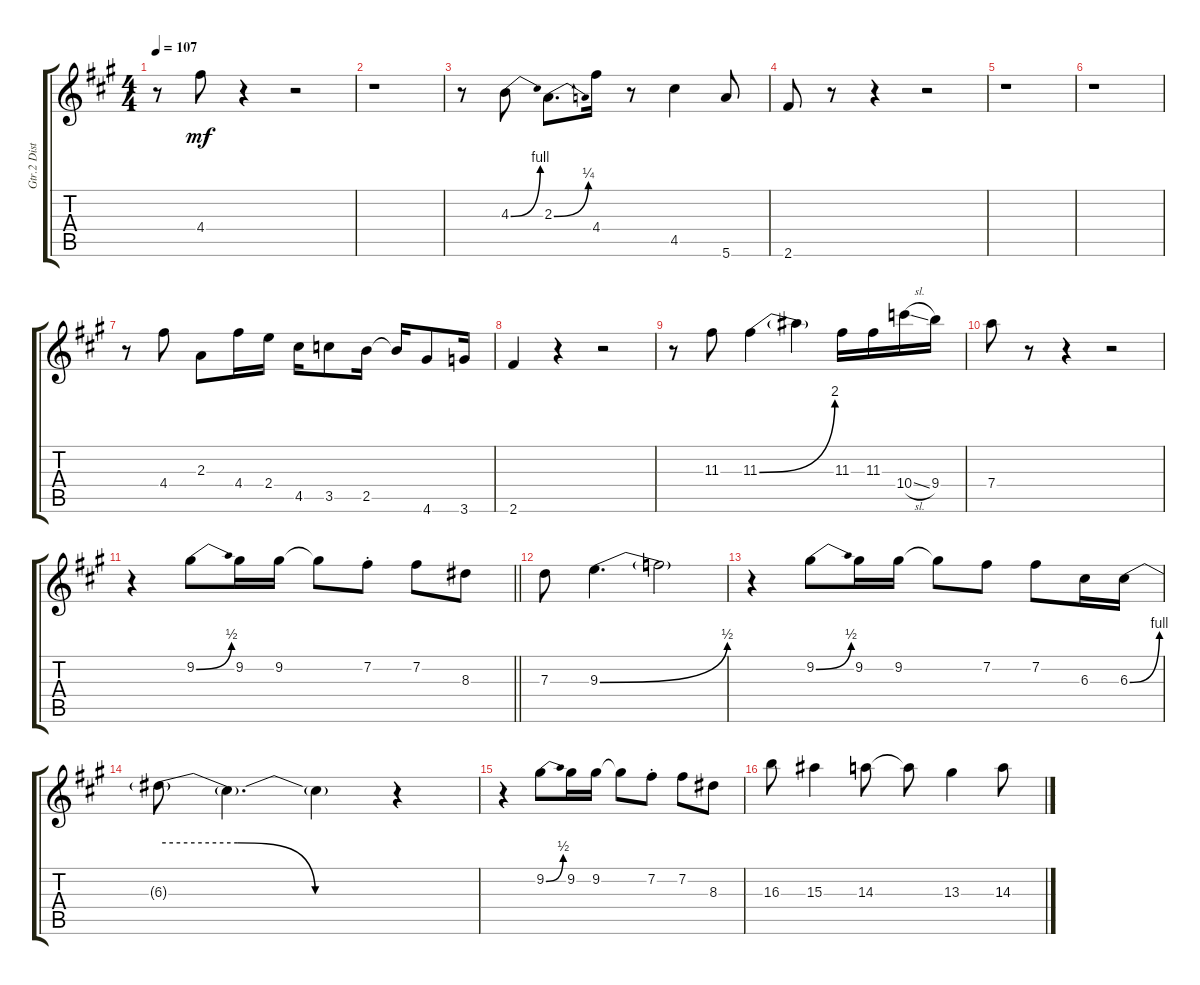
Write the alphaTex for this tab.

\track ("Gtr.2 Distortion Gtr.(Slight Dist)" "Gtr.2 Dist") {instrument distortionguitar}
\staff {score tabs}
\tuning (E4 B3 G3 D4 A3 E3) {hide}
\ts (4 4)
\tempo 107
\clef g2
\ks a
r.8{dy mf} 4.4.8 r.4 r.2 |
r.1 |
r.8 4.3{be (bend 0 0 60 4)}.8 2.3{be (bend 0 0 60 1)}.8{d} 4.4.16 r.8 4.5.4 5.6.8 |
2.6.8 r.8 r.4 r.2 |
r.1 |
r.1 |
r.8 4.4.8 2.3.8 4.4.16 2.4.16 4.5.16 3.5.8 2.5.16 2.5{t}.16 4.6.8 3.6.16 |
2.6.4 r.4 r.2 |
r.8 11.3.8 11.3{be (bend 0 0 60 8)}.4 11.3{t}.4 11.3.16 11.3.16 10.4{sl}.16 9.4.16 |
7.4.8 r.8 r.4 r.2 |
\barLineRight lightlight
r.4 9.2{be (bend 0 0 60 2)}.8 9.2.16 9.2.16 9.2{t}.8 7.2{st}.8 7.2.8 8.3.8 |
7.3.8 9.3{be (bend 0 0 60 2)}.4{d} 9.3{t}.2 |
r.4 9.2{be (bend 0 0 60 2)}.8 9.2.16 9.2.16 9.2{t}.8 7.2.8 7.2.8 6.3.16 6.3{be (bend 0 0 60 4)}.16 |
6.3{be (custom 0 4 20 4 40 0 60 0) t}.8 6.3{t}.4{d} 6.3{t}.4 r.4 |
r.4 9.2{be (bend 0 0 60 2)}.8 9.2.16 9.2.16 9.2{t}.8 7.2{st}.8 7.2.8 8.3.8 |
16.3.8 15.3.4 14.3.8 14.3{t}.8 13.3.4 14.3.8
